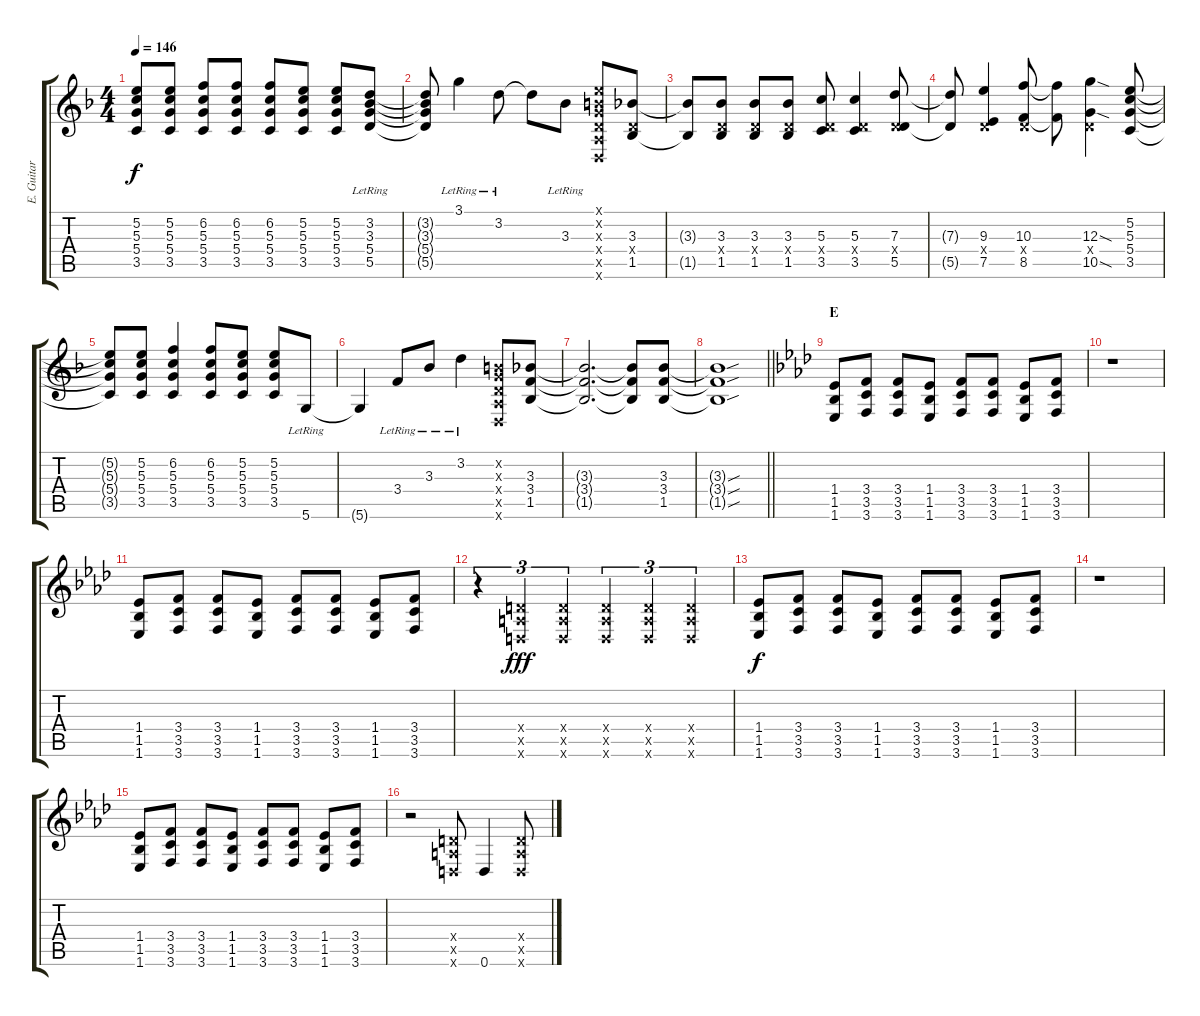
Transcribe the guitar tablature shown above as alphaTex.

\track ("E. Guitar I" "E. Guitar ") {instrument overdrivenguitar}
\staff {score tabs}
\tuning (E4 B3 G3 D3 A2 D2) {hide}
\ts (4 4)
\tempo 146
\clef g2
\ks f
(5.2{t} 5.3{t} 5.4{t} 3.5{t}).8{dy f} (5.2 5.3 5.4 3.5).8 (6.2 5.3 5.4 3.5).8 (6.2 5.3 5.4 3.5).8 (6.2 5.3 5.4 3.5).8 (5.2 5.3 5.4 3.5).8 (5.2 5.3 5.4 3.5).8 (3.2{lr} 3.3{lr} 5.4{lr} 5.5{lr}).8 |
(3.2{t} 3.3{t} 5.4{t} 5.5{t}).8 3.1{lr}.4 3.2{lr}.8 3.2{t}.8 3.3{lr}.8 (0.1{x} 0.2{x} 0.3{x} 0.4{x} 0.5{x} 0.6{x}).8 (3.3 0.4{x} 1.5).8 |
(3.3{t} 1.5{t}).8 (3.3 0.4{x} 1.5).8 (3.3 0.4{x} 1.5).8 (3.3 0.4{x} 1.5).8 (5.3 0.4{x} 3.5).8 (5.3 0.4{x} 3.5).4 (7.3 0.4{x} 5.5).8 |
(7.3{t} 5.5{t}).8 (9.3 0.4{x} 7.5).4 (10.3 0.4{x} 8.5).8 (10.3{t} 8.5{t}).8 (12.3{sod} 0.4{x} 10.5{sod}).4 (5.2 5.3 5.4 3.5).8 |
(5.2{t} 5.3{t} 5.4{t} 3.5{t}).8 (5.2 5.3 5.4 3.5).8 (6.2 5.3 5.4 3.5).4 (6.2 5.3 5.4 3.5).8 (5.2 5.3 5.4 3.5).8 (5.2 5.3 5.4 3.5).8 5.6{lr}.8 |
5.6{t}.4 3.4{lr}.8 3.3{lr}.8 3.2{lr}.4 (0.2{x} 0.3{x} 0.4{x} 0.5{x} 0.6{x}).8 (3.3 3.4 1.5).8 |
(3.3{t} 3.4{t} 1.5{t}).2{d} (3.3{t} 3.4{t} 1.5{t}).8 (3.3 3.4 1.5).8 |
\barLineRight lightlight
(3.3{sou t} 3.4{sou t} 1.5{sou t}).1 |
\section ("" "E")
\ks ab
(1.4 1.5 1.6).8 (3.4 3.5 3.6).8 (3.4 3.5 3.6).8 (1.4 1.5 1.6).8 (3.4 3.5 3.6).8 (3.4 3.5 3.6).8 (1.4 1.5 1.6).8 (3.4 3.5 3.6).8 |
r.1 |
(1.4 1.5 1.6).8 (3.4 3.5 3.6).8 (3.4 3.5 3.6).8 (1.4 1.5 1.6).8 (3.4 3.5 3.6).8 (3.4 3.5 3.6).8 (1.4 1.5 1.6).8 (3.4 3.5 3.6).8 |
r.4{tu (3 2)} (0.4{x} 0.5{x} 0.6{x}).4{tu (3 2) dy fff} (0.4{x} 0.5{x} 0.6{x}).4{tu (3 2)} (0.4{x} 0.5{x} 0.6{x}).4{tu (3 2)} (0.4{x} 0.5{x} 0.6{x}).4{tu (3 2)} (0.4{x} 0.5{x} 0.6{x}).4{tu (3 2)} |
(1.4 1.5 1.6).8{dy f} (3.4 3.5 3.6).8 (3.4 3.5 3.6).8 (1.4 1.5 1.6).8 (3.4 3.5 3.6).8 (3.4 3.5 3.6).8 (1.4 1.5 1.6).8 (3.4 3.5 3.6).8 |
r.1 |
(1.4 1.5 1.6).8 (3.4 3.5 3.6).8 (3.4 3.5 3.6).8 (1.4 1.5 1.6).8 (3.4 3.5 3.6).8 (3.4 3.5 3.6).8 (1.4 1.5 1.6).8 (3.4 3.5 3.6).8 |
r.2 (0.4{x} 0.5{x} 0.6{x}).8 0.6.4 (0.4{x} 0.5{x} 0.6{x}).8
